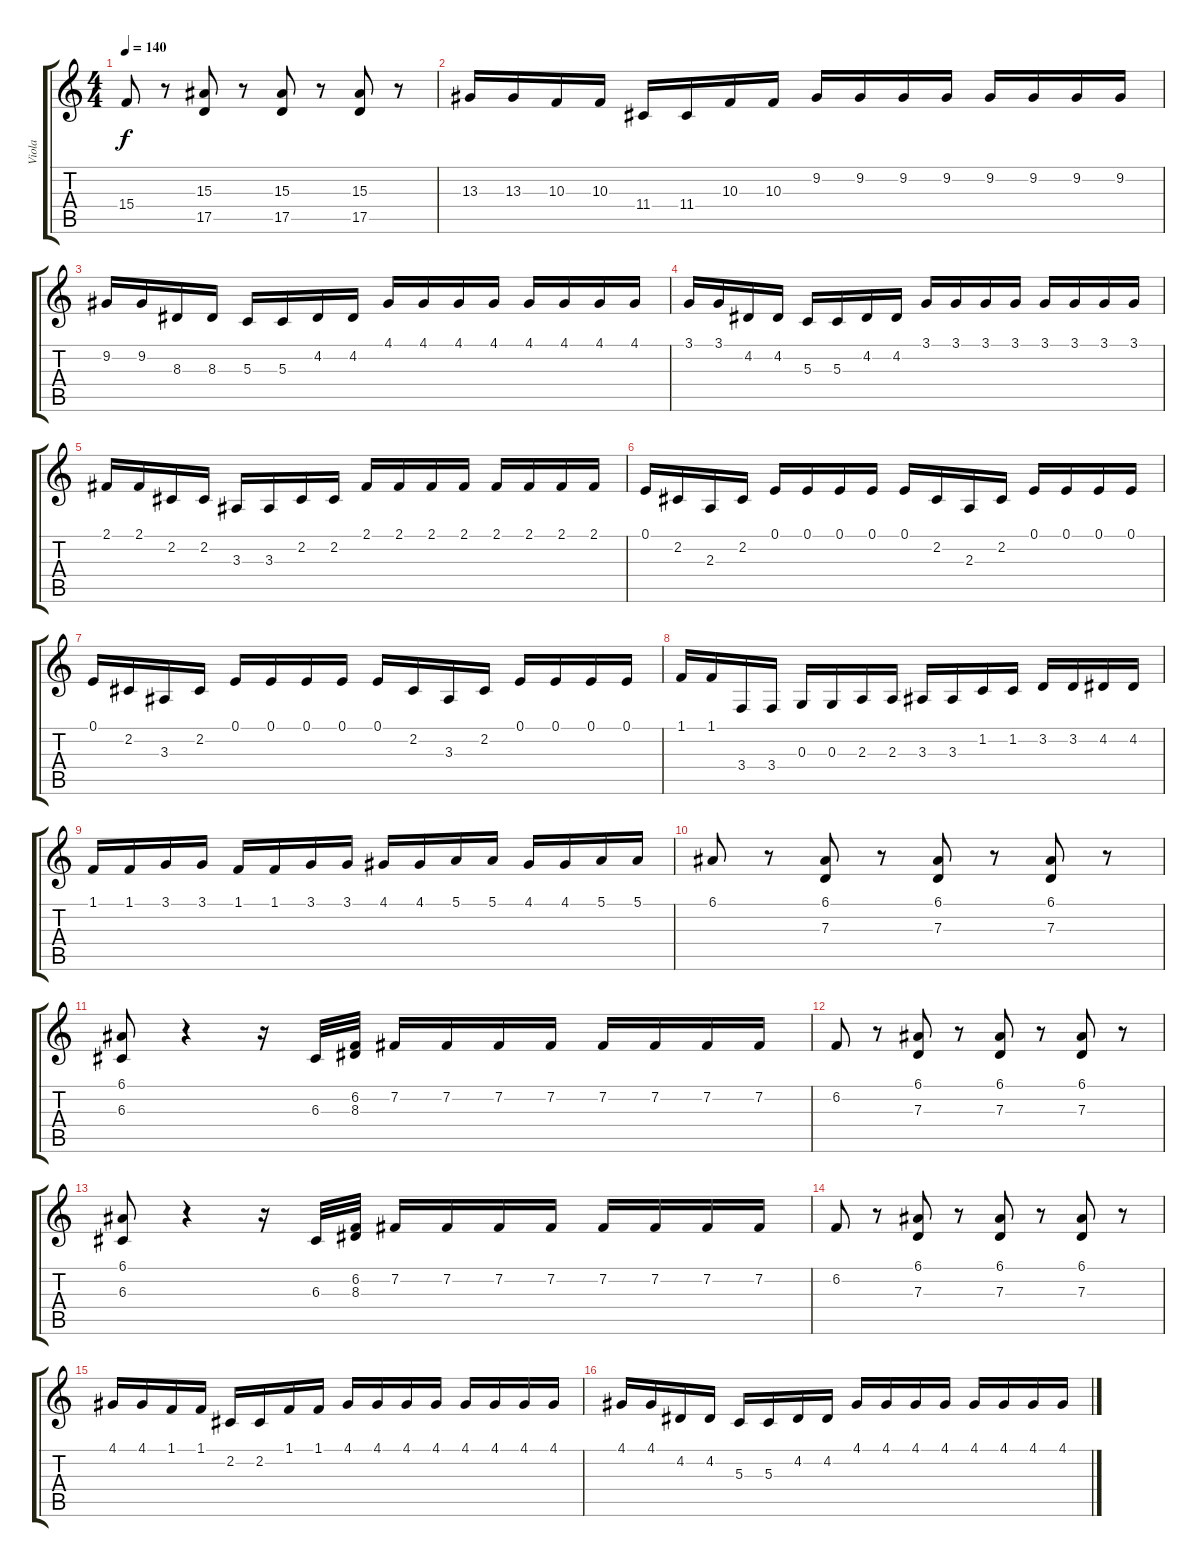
\track ("Viola" "Viola") {instrument pizzicatostrings}
\staff {score tabs}
\tuning (E4 B3 G3 D3 A2 E2) {hide}
\ts (4 4)
\tempo 140
\clef g2
\ks c
15.4.8{dy f} r.8 (15.3 17.5).8 r.8 (15.3 17.5).8 r.8 (15.3 17.5).8 r.8 |
13.3.16 13.3.16 10.3.16 10.3.16 11.4.16 11.4.16 10.3.16 10.3.16 9.2.16 9.2.16 9.2.16 9.2.16 9.2.16 9.2.16 9.2.16 9.2.16 |
9.2.16 9.2.16 8.3.16 8.3.16 5.3.16 5.3.16 4.2.16 4.2.16 4.1.16 4.1.16 4.1.16 4.1.16 4.1.16 4.1.16 4.1.16 4.1.16 |
3.1.16 3.1.16 4.2.16 4.2.16 5.3.16 5.3.16 4.2.16 4.2.16 3.1.16 3.1.16 3.1.16 3.1.16 3.1.16 3.1.16 3.1.16 3.1.16 |
2.1.16 2.1.16 2.2.16 2.2.16 3.3.16 3.3.16 2.2.16 2.2.16 2.1.16 2.1.16 2.1.16 2.1.16 2.1.16 2.1.16 2.1.16 2.1.16 |
0.1.16 2.2.16 2.3.16 2.2.16 0.1.16 0.1.16 0.1.16 0.1.16 0.1.16 2.2.16 2.3.16 2.2.16 0.1.16 0.1.16 0.1.16 0.1.16 |
0.1.16 2.2.16 3.3.16 2.2.16 0.1.16 0.1.16 0.1.16 0.1.16 0.1.16 2.2.16 3.3.16 2.2.16 0.1.16 0.1.16 0.1.16 0.1.16 |
1.1.16 1.1.16 3.4.16 3.4.16 0.3.16 0.3.16 2.3.16 2.3.16 3.3.16 3.3.16 1.2.16 1.2.16 3.2.16 3.2.16 4.2.16 4.2.16 |
1.1.16 1.1.16 3.1.16 3.1.16 1.1.16 1.1.16 3.1.16 3.1.16 4.1.16 4.1.16 5.1.16 5.1.16 4.1.16 4.1.16 5.1.16 5.1.16 |
6.1.8 r.8 (6.1 7.3).8 r.8 (6.1 7.3).8 r.8 (6.1 7.3).8 r.8 |
(6.1 6.3).8 r.4 r.16 6.3.32 (6.2 8.3).32 7.2.16 7.2.16 7.2.16 7.2.16 7.2.16 7.2.16 7.2.16 7.2.16 |
6.2.8 r.8 (6.1 7.3).8 r.8 (6.1 7.3).8 r.8 (6.1 7.3).8 r.8 |
(6.1 6.3).8 r.4 r.16 6.3.32 (6.2 8.3).32 7.2.16 7.2.16 7.2.16 7.2.16 7.2.16 7.2.16 7.2.16 7.2.16 |
6.2.8 r.8 (6.1 7.3).8 r.8 (6.1 7.3).8 r.8 (6.1 7.3).8 r.8 |
4.1.16 4.1.16 1.1.16 1.1.16 2.2.16 2.2.16 1.1.16 1.1.16 4.1.16 4.1.16 4.1.16 4.1.16 4.1.16 4.1.16 4.1.16 4.1.16 |
4.1.16 4.1.16 4.2.16 4.2.16 5.3.16 5.3.16 4.2.16 4.2.16 4.1.16 4.1.16 4.1.16 4.1.16 4.1.16 4.1.16 4.1.16 4.1.16
